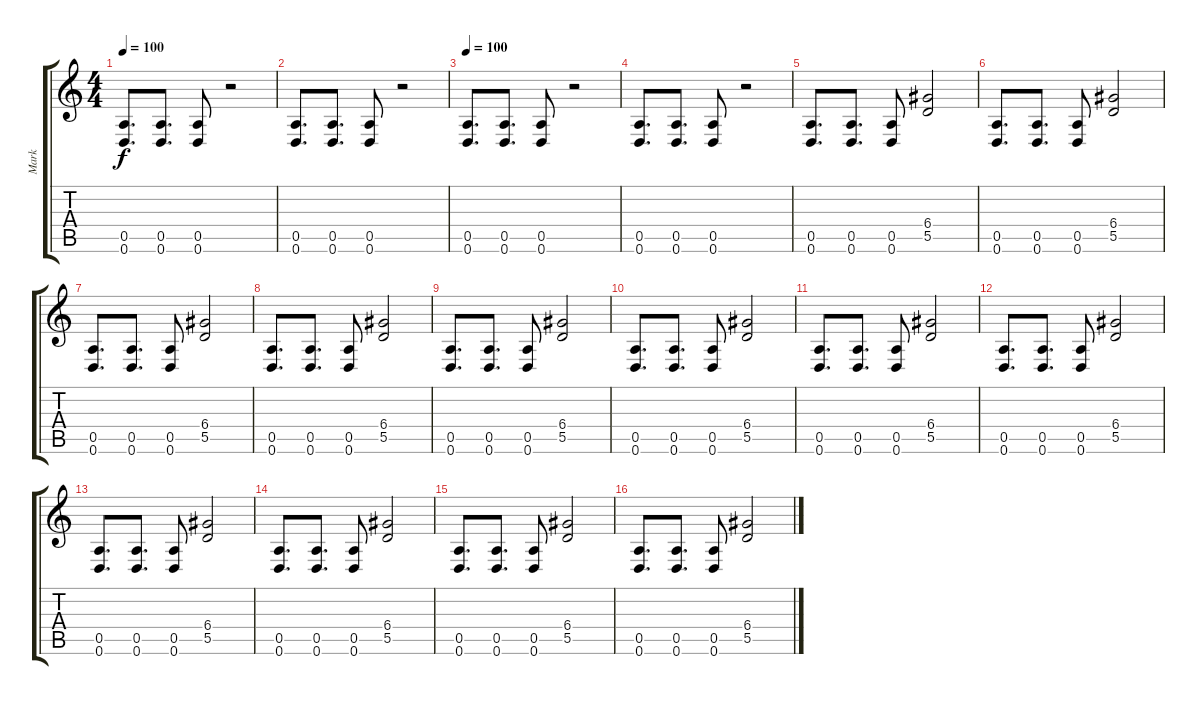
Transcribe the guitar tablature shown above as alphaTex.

\track ("Mark" "Mark") {instrument distortionguitar}
\staff {score tabs}
\tuning (E4 B3 G3 D3 A2 D2) {hide}
\ts (4 4)
\tempo 100
\clef g2
\ks c
(0.5 0.6).8{d dy f} (0.5 0.6).8{d} (0.5 0.6).8 r.2 |
(0.5 0.6).8{d} (0.5 0.6).8{d} (0.5 0.6).8 r.2 |
\tempo 100
(0.5 0.6).8{d} (0.5 0.6).8{d} (0.5 0.6).8 r.2 |
(0.5 0.6).8{d} (0.5 0.6).8{d} (0.5 0.6).8 r.2 |
(0.5 0.6).8{d} (0.5 0.6).8{d} (0.5 0.6).8 (6.4 5.5).2 |
(0.5 0.6).8{d} (0.5 0.6).8{d} (0.5 0.6).8 (6.4 5.5).2 |
(0.5 0.6).8{d} (0.5 0.6).8{d} (0.5 0.6).8 (6.4 5.5).2 |
(0.5 0.6).8{d} (0.5 0.6).8{d} (0.5 0.6).8 (6.4 5.5).2 |
(0.5 0.6).8{d} (0.5 0.6).8{d} (0.5 0.6).8 (6.4 5.5).2 |
(0.5 0.6).8{d} (0.5 0.6).8{d} (0.5 0.6).8 (6.4 5.5).2 |
(0.5 0.6).8{d} (0.5 0.6).8{d} (0.5 0.6).8 (6.4 5.5).2 |
(0.5 0.6).8{d} (0.5 0.6).8{d} (0.5 0.6).8 (6.4 5.5).2 |
(0.5 0.6).8{d} (0.5 0.6).8{d} (0.5 0.6).8 (6.4 5.5).2 |
(0.5 0.6).8{d} (0.5 0.6).8{d} (0.5 0.6).8 (6.4 5.5).2 |
(0.5 0.6).8{d} (0.5 0.6).8{d} (0.5 0.6).8 (6.4 5.5).2 |
(0.5 0.6).8{d} (0.5 0.6).8{d} (0.5 0.6).8 (6.4 5.5).2
